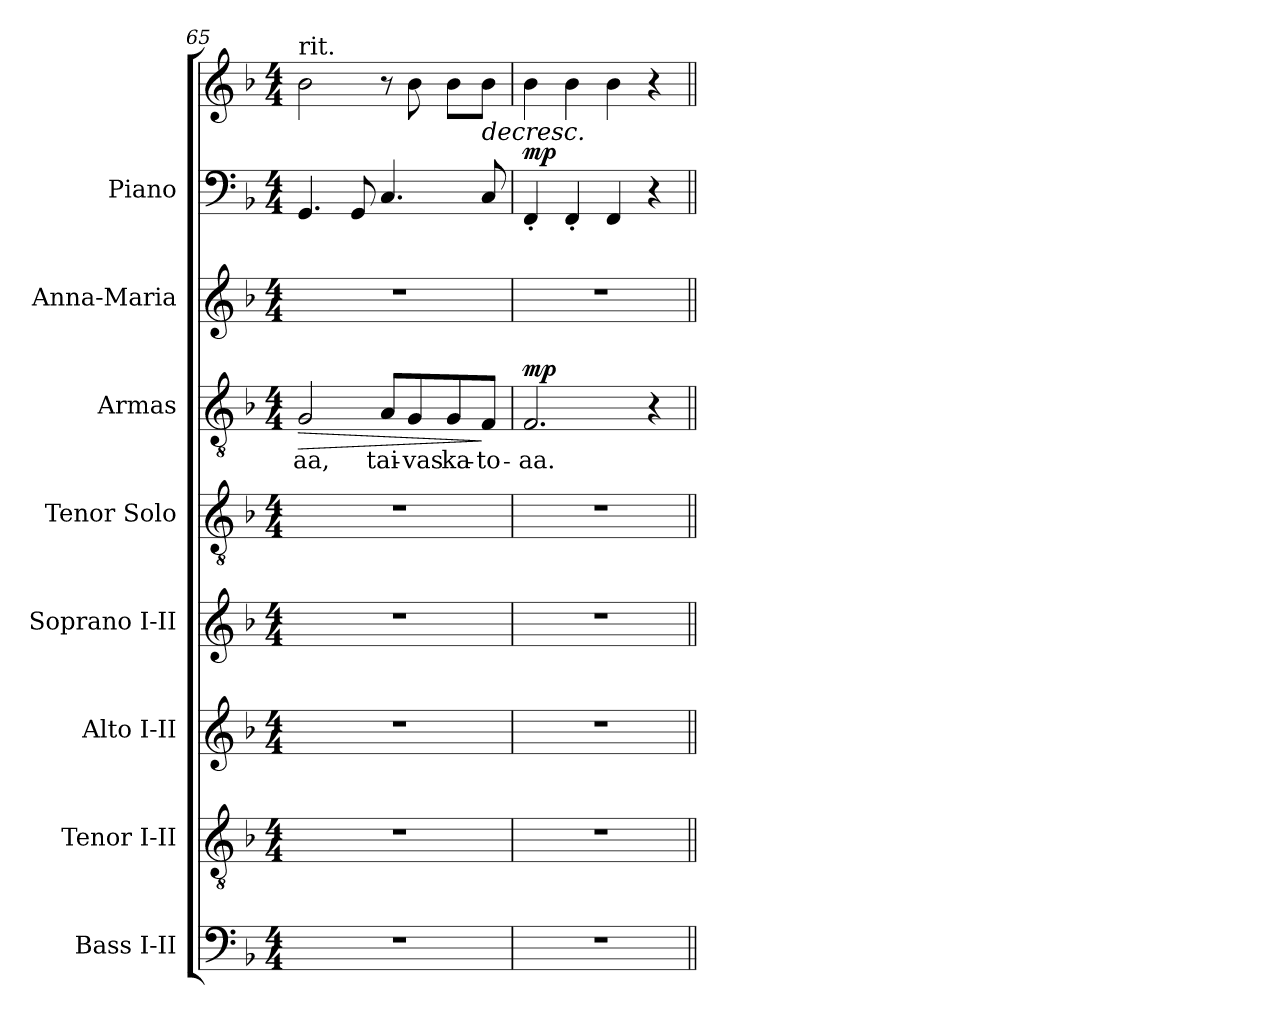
**kern	**kern	**kern	**kern	**kern	**kern	**text	**dynam	**kern	**kern	**kern	**dynam
*part8	*part7	*part6	*part5	*part4	*part3	*part3	*part3	*part2	*part1	*part1	*part1
*staff9	*staff8	*staff7	*staff6	*staff5	*staff4	*staff4	*staff4	*staff3	*staff2	*staff1	*staff1/2
*I"Bass I-II	*I"Tenor I-II	*I"Alto I-II	*I"Soprano I-II	*I"Tenor Solo	*I"Armas	*	*	*I"Anna-Maria	*I"Piano	*	*
*I'B.	*I'T.	*I'A.	*I'S.	*I'T. Solo	*I'Armas	*	*	*I'A-M	*I'Pno.	*	*
!!LO:PB:g=z
*clefF4	*clefGv2	*clefG2	*clefG2	*clefGv2	*clefGv2	*	*	*clefG2	*clefF4	*clefG2	*
*	*ITrd7c12	*	*	*ITrd7c12	*ITrd7c12	*	*	*	*	*	*
*k[b-]	*k[b-]	*k[b-]	*k[b-]	*k[b-]	*k[b-]	*	*	*k[b-]	*k[b-]	*k[b-]	*
*F:	*F:	*F:	*F:	*F:	*F:	*	*	*F:	*F:	*F:	*
*M4/4	*M4/4	*M4/4	*M4/4	*M4/4	*M4/4	*	*	*M4/4	*M4/4	*M4/4	*
=65	=65	=65	=65	=65	=65	=65	=65	=65	=65	=65	=65
!	!	!	!	!	!	!	!	!	!	!LO:TX:t=rit.	!
!	!	!	!	!	!	!LO:LY:b:color=#000000	!LO:HP:b	!	!	!	!
1r	1r	1r	1r	1r	2GGi/	-aa,	>	1r	4.GGi/	2b-i\	.
.	.	.	.	.	.	.	.	.	8GGi/	.	]
!	!	!	!	!	!	!LO:LY:b:color=#000000	!	!	!	!	!
.	.	.	.	.	8AAi/L	tai-	.	.	4.Ci/	8r	.
!	!	!	!	!	!	!LO:LY:b:color=#000000	!	!	!	!	!
.	.	.	.	.	8GGi/	-vas	.	.	.	8b-i\	.
!	!	!	!	!	!	!LO:LY:b:color=#000000	!	!	!	!	!
.	.	.	.	.	8GGi/	ka-	.	.	.	8b-i\L	.
!	!	!	!	!	!	!LO:LY:b:color=#000000	!	!	!	!	!LO:HP:b
.	.	.	.	.	8FFi/J	-to-	]	.	8Ci/	8b-i\J	>
=66	=66	=66	=66	=66	=66	=66	=66	=66	=66	=66	=66
!	!	!	!	!	!	!LO:LY:b:color=#000000	!	!	!	!	!
1r	1r	1r	1r	1r	2.FFi/	-aa.	mp	1r	4FF'i/	4b-i\	mp
.	.	.	.	.	.	.	.	.	4FF'i/	4b-i\	.
.	.	.	.	.	.	.	.	.	4FFi/	4b-i\	.
.	.	.	.	.	4r	.	.	.	4r	4r	.
=||	=||	=||	=||	=||	=||	=||	=||	=||	=||	=||	=||
*-	*-	*-	*-	*-	*-	*-	*-	*-	*-	*-	*-
